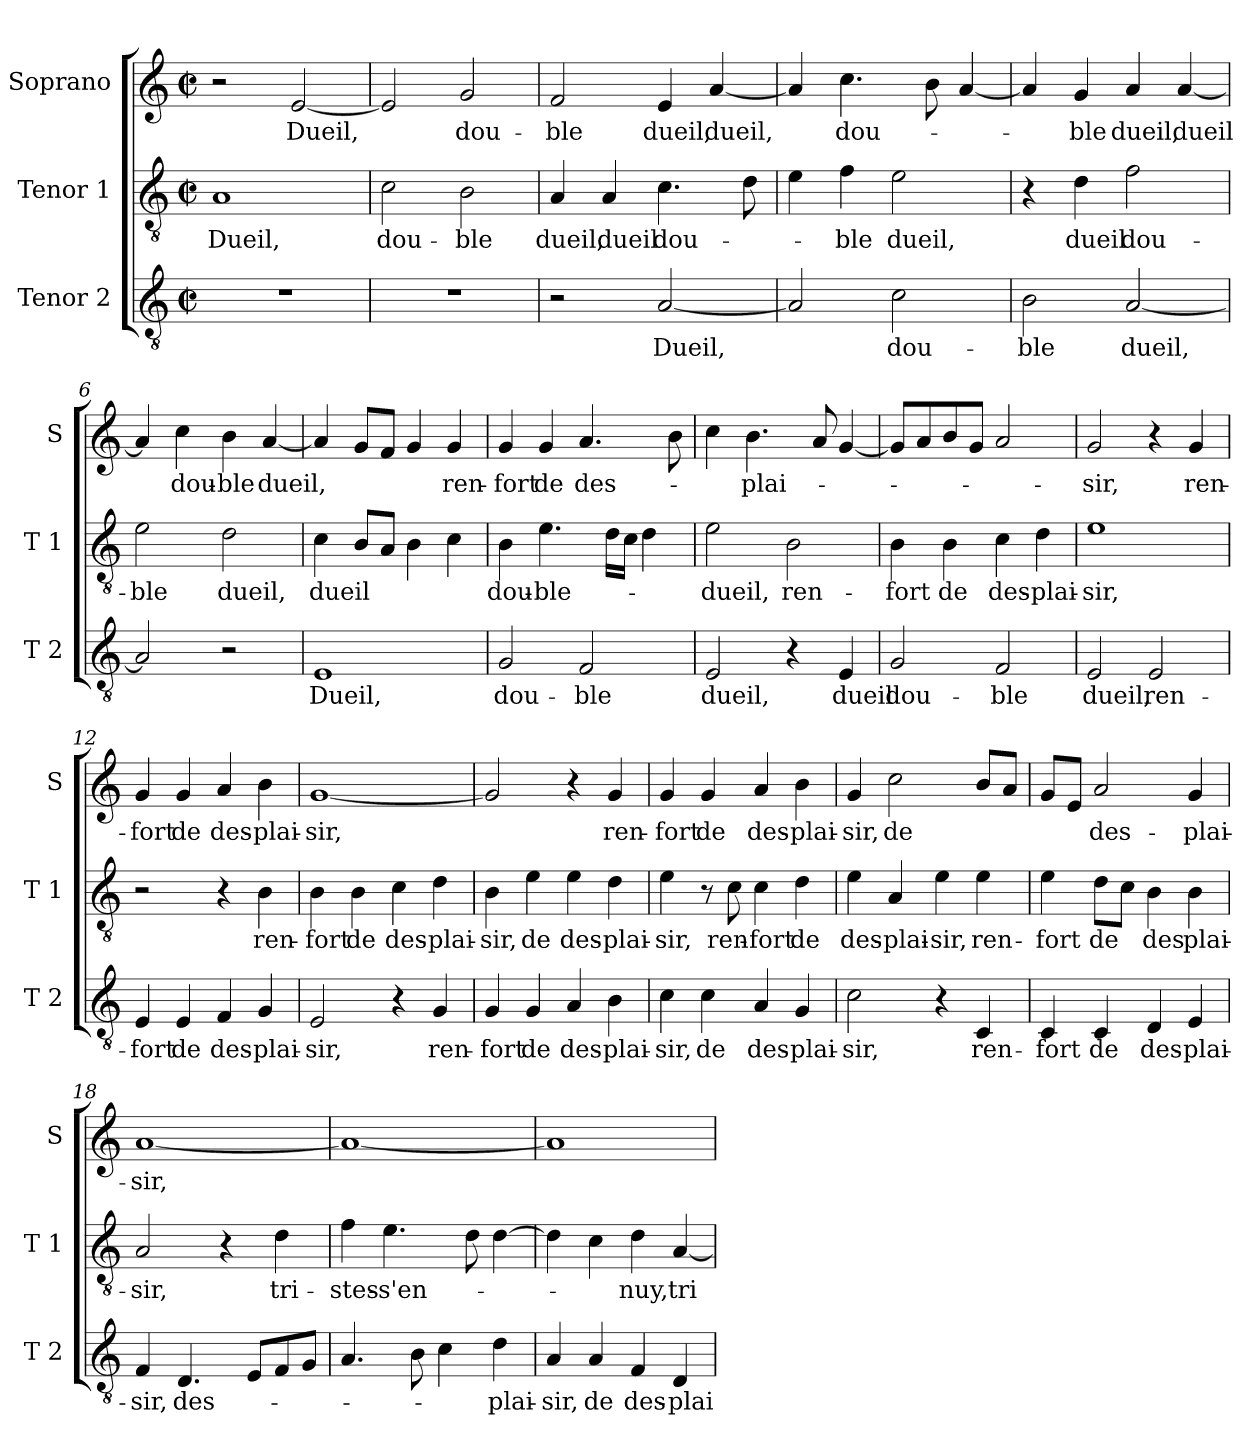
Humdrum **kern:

**kern	**text	**kern	**text	**kern	**text
*part3	*part3	*part2	*part2	*part1	*part1
*staff3	*staff3	*staff2	*staff2	*staff1	*staff1
*I"Tenor 2	*	*I"Tenor 1	*	*I"Soprano	*
*I'T 2	*	*I'T 1	*	*I'S	*
*clefGv2	*	*clefGv2	*	*clefG2	*
*k[]	*	*k[]	*	*k[]	*
*C:	*	*C:	*	*C:	*
*M2/2	*	*M2/2	*	*M2/2	*
*met(c|)	*	*met(c|)	*	*met(c|)	*
=1	=1	=1	=1	=1	=1
!	!	!	!LO:LY:b	!	!
1r	.	1A	Dueil,	2r	.
!	!	!	!	!	!LO:LY:b
.	.	.	.	[2e/	Dueil,
=2	=2	=2	=2	=2	=2
!	!	!	!LO:LY:b	!	!
1r	.	2c\	dou-	2e/]	.
!	!	!	!LO:LY:b	!	!LO:LY:b
.	.	2B\	-ble	2g/	dou-
=3	=3	=3	=3	=3	=3
!	!	!	!LO:LY:b	!	!LO:LY:b
2r	.	4A/	dueil,	2f/	-ble
!	!	!	!LO:LY:b	!	!
.	.	4A/	dueil	.	.
!	!LO:LY:b	!	!LO:LY:b	!	!LO:LY:b
[2A/	Dueil,	4.c\	dou-	4e/	dueil,
!	!	!	!	!	!LO:LY:b
.	.	.	.	[4a/	dueil,
.	.	8d\	.	.	.
=4	=4	=4	=4	=4	=4
2A/]	.	4e\	.	4a/]	.
!	!	!	!LO:LY:b	!	!LO:LY:b
.	.	4f\	-ble	4.cc\	dou-
!	!LO:LY:b	!	!LO:LY:b	!	!
2c\	dou-	2e\	dueil,	.	.
.	.	.	.	8b\	.
.	.	.	.	[4a/	.
=5	=5	=5	=5	=5	=5
!	!LO:LY:b	!	!	!	!
2B\	-ble	4r	.	4a/]	.
!	!	!	!LO:LY:b	!	!LO:LY:b
.	.	4d\	dueil	4g/	-ble
!	!LO:LY:b	!	!LO:LY:b	!	!LO:LY:b
[2A/	dueil,	2f\	dou-	4a/	dueil,
!	!	!	!	!	!LO:LY:b
.	.	.	.	[4a/	dueil
!!LO:LB:g=z
=6	=6	=6	=6	=6	=6
!	!	!	!LO:LY:b	!	!
2A/]	.	2e\	-ble	4a/]	.
!	!	!	!	!	!LO:LY:b
.	.	.	.	4cc\	dou-
!	!	!	!LO:LY:b	!	!LO:LY:b
2r	.	2d\	dueil,	4b\	-ble
!	!	!	!	!	!LO:LY:b
.	.	.	.	[4a/	dueil,
=7	=7	=7	=7	=7	=7
!	!LO:LY:b	!	!LO:LY:b	!	!
1E	Dueil,	4c\	dueil	4a/]	.
.	.	8B/L	.	8g/L	.
.	.	8A/J	.	8f/J	.
.	.	4B\	.	4g/	.
!	!	!	!	!	!LO:LY:b
.	.	4c\	.	4g/	ren-
=8	=8	=8	=8	=8	=8
!	!LO:LY:b	!	!LO:LY:b	!	!LO:LY:b
2G/	dou-	4B\	dou-	4g/	-fort
!	!	!	!LO:LY:b	!	!LO:LY:b
.	.	4.e\	-ble-	4g/	de
!	!LO:LY:b	!	!	!	!LO:LY:b
2F/	-ble	.	.	4.a/	des-
.	.	16d\LL	.	.	.
.	.	16c\JJ	.	.	.
.	.	4d\	.	.	.
.	.	.	.	8b\	.
=9	=9	=9	=9	=9	=9
!	!LO:LY:b	!	!LO:LY:b	!	!
2E/	dueil,	2e\	-dueil,	4cc\	.
!	!	!	!	!	!LO:LY:b
.	.	.	.	4.b\	-plai-
!	!	!	!LO:LY:b	!	!
4r	.	2B\	ren-	.	.
.	.	.	.	8a/	.
!	!LO:LY:b	!	!	!	!
4E/	dueil	.	.	[4g/	.
=10	=10	=10	=10	=10	=10
!	!LO:LY:b	!	!LO:LY:b	!	!
2G/	dou-	4B\	-fort	8g/L]	.
.	.	.	.	8a/	.
!	!	!	!LO:LY:b	!	!
.	.	4B\	de	8b/	.
.	.	.	.	8g/J	.
!	!LO:LY:b	!	!LO:LY:b	!	!
2F/	-ble	4c\	des-	2a/	.
!	!	!	!LO:LY:b	!	!
.	.	4d\	-plai-	.	.
!!LO:LB:g=z
=11	=11	=11	=11	=11	=11
!	!LO:LY:b	!	!LO:LY:b	!	!LO:LY:b
2E/	dueil,	1e	-sir,	2g/	-sir,
!	!LO:LY:b	!	!	!	!
2E/	ren-	.	.	4r	.
!	!	!	!	!	!LO:LY:b
.	.	.	.	4g/	ren-
=12	=12	=12	=12	=12	=12
!	!LO:LY:b	!	!	!	!LO:LY:b
4E/	-fort	2r	.	4g/	-fort
!	!LO:LY:b	!	!	!	!LO:LY:b
4E/	de	.	.	4g/	de
!	!LO:LY:b	!	!	!	!LO:LY:b
4F/	des-	4r	.	4a/	des-
!	!LO:LY:b	!	!LO:LY:b	!	!LO:LY:b
4G/	-plai-	4B\	ren-	4b\	-plai-
=13	=13	=13	=13	=13	=13
!	!LO:LY:b	!	!LO:LY:b	!	!LO:LY:b
2E/	-sir,	4B\	-fort	[1g	-sir,
!	!	!	!LO:LY:b	!	!
.	.	4B\	de	.	.
!	!	!	!LO:LY:b	!	!
4r	.	4c\	des-	.	.
!	!LO:LY:b	!	!LO:LY:b	!	!
4G/	ren-	4d\	-plai-	.	.
=14	=14	=14	=14	=14	=14
!	!LO:LY:b	!	!LO:LY:b	!	!
4G/	-fort	4B\	-sir,	2g/]	.
!	!LO:LY:b	!	!LO:LY:b	!	!
4G/	de	4e\	de	.	.
!	!LO:LY:b	!	!LO:LY:b	!	!
4A/	des-	4e\	des-	4r	.
!	!LO:LY:b	!	!LO:LY:b	!	!LO:LY:b
4B\	-plai-	4d\	-plai-	4g/	ren-
=15	=15	=15	=15	=15	=15
!	!LO:LY:b	!	!LO:LY:b	!	!LO:LY:b
4c\	-sir,	4e\	-sir,	4g/	-fort
!	!LO:LY:b	!	!	!	!LO:LY:b
4c\	de	8r	.	4g/	de
!	!	!	!LO:LY:b	!	!
.	.	8c\	ren-	.	.
!	!LO:LY:b	!	!LO:LY:b	!	!LO:LY:b
4A/	des-	4c\	-fort	4a/	des-
!	!LO:LY:b	!	!LO:LY:b	!	!LO:LY:b
4G/	-plai-	4d\	de	4b\	-plai-
!!LO:PB:g=z
=16	=16	=16	=16	=16	=16
!	!LO:LY:b	!	!LO:LY:b	!	!LO:LY:b
2c\	-sir,	4e\	des-	4g/	-sir,
!	!	!	!LO:LY:b	!	!LO:LY:b
.	.	4A/	-plai-	2cc\	de
!	!	!	!LO:LY:b	!	!
4r	.	4e\	-sir,	.	.
!	!LO:LY:b	!	!LO:LY:b	!	!
4C/	ren-	4e\	ren-	8b/L	.
.	.	.	.	8a/J	.
=17	=17	=17	=17	=17	=17
!	!LO:LY:b	!	!LO:LY:b	!	!
4C/	-fort	4e\	-fort	8g/L	.
.	.	.	.	8e/J	.
!	!LO:LY:b	!	!LO:LY:b	!	!LO:LY:b
4C/	de	8d\L	de	2a/	des-
.	.	8c\J	.	.	.
!	!LO:LY:b	!	!LO:LY:b	!	!
4D/	des-	4B\	des	.	.
!	!LO:LY:b	!	!LO:LY:b	!	!LO:LY:b
4E/	-plai-	4B\	plai-	4g/	-plai-
=18	=18	=18	=18	=18	=18
!	!LO:LY:b	!	!LO:LY:b	!	!LO:LY:b
4F/	-sir,	2A/	-sir,	[1a	-sir,
!	!LO:LY:b	!	!	!	!
4.D/	des-	.	.	.	.
.	.	4r	.	.	.
8E/L	.	.	.	.	.
!	!	!	!LO:LY:b	!	!
8F/	.	4d\	tri-	.	.
8G/J	.	.	.	.	.
=19	=19	=19	=19	=19	=19
!	!	!	!LO:LY:b	!	!
4.A/	.	4f\	-stes-	1a_	.
!	!	!	!LO:LY:b	!	!
.	.	4.e\	-s'en-	.	.
8B\	.	.	.	.	.
4c\	.	.	.	.	.
.	.	8d\	.	.	.
!	!LO:LY:b	!	!	!	!
4d\	-plai-	[4d\	.	.	.
=20	=20	=20	=20	=20	=20
!	!LO:LY:b	!	!	!	!
4A/	-sir,	4d\]	.	1a]	.
!	!LO:LY:b	!	!	!	!
4A/	de	4c\	.	.	.
!	!LO:LY:b	!	!LO:LY:b	!	!
4F/	des-	4d\	-nuy,	.	.
!	!LO:LY:b	!	!LO:LY:b	!	!
4D/	-plai-	[4A/	tri-	.	.
=	=	=	=	=	=
*-	*-	*-	*-	*-	*-
